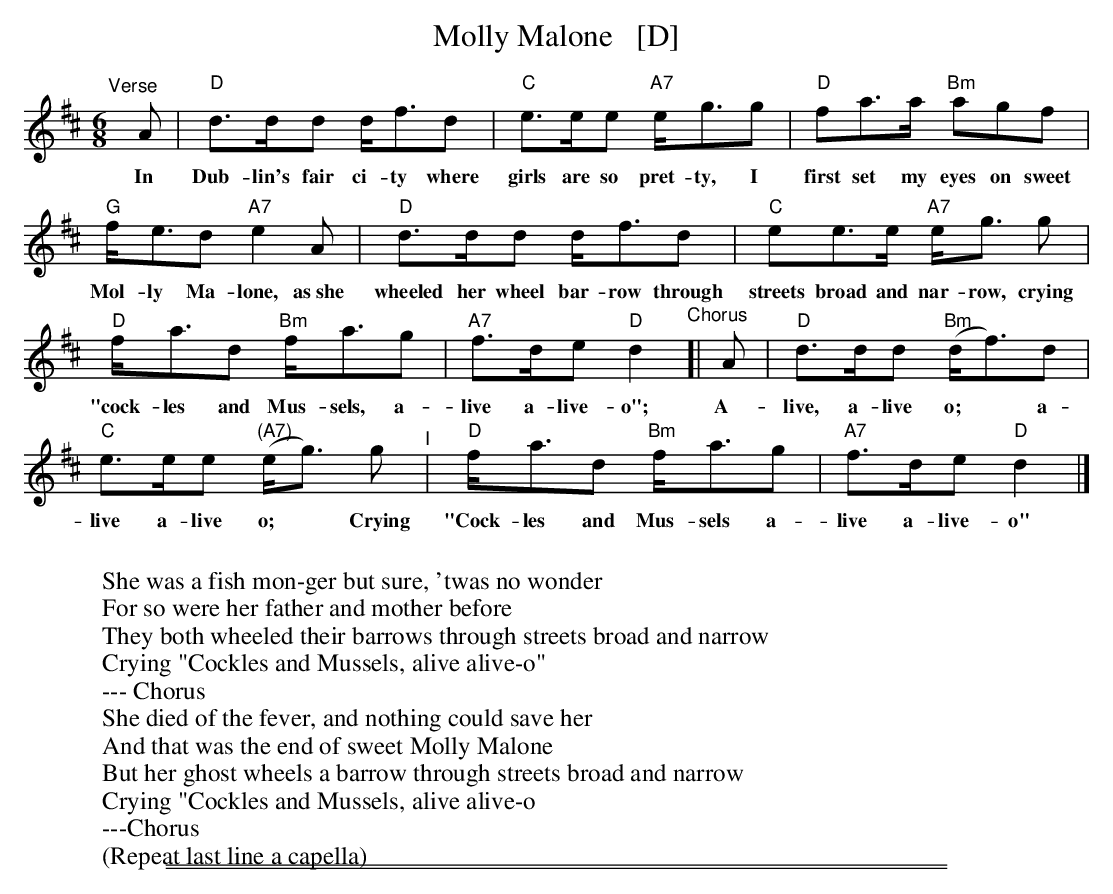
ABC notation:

X:1
T: Molly Malone   [D]
M: 6/8
L: 1/8
K: D
"^Verse"[|] A | "D"d>dd d<fd | "C"e>ee "A7"e<gg | "D"fa>a "Bm"agf | "G"f<ed "A7"e2
w: In Dub-lin's fair ci-ty where girls are so pret-ty, I first set my eyes on sweet Mol-ly Ma-lone,
A | "D"d>dd d<fd | "C"ee>e "A7"e<g
w: as~she wheeled her wheel bar-row through streets broad and nar-row,
g | "D"f<ad "Bm"f<ag | "A7"f>de "D"d2
w: crying "cock-les and Mus-sels, a-live a-live-o";
"^Chorus"[| A | "D"d>dd "Bm"(d<f)d | "C"e>ee "(A7)"(e<g) g "^I"| "D"f<ad "Bm"f<ag | "A7"f>de "D"d2 |]
w: A-live, a-live o;* a-live a-live o;* Crying "Cock-les and Mus-sels a-live a-live-o"
W:
W: She was a fish mon-ger but sure, 'twas no wonder
W: For so were her father and mother before
W: They both wheeled their barrows through streets broad and narrow
W: Crying "Cockles and Mussels, alive alive-o"
W:--- Chorus
W: She died of the fever, and nothing could save her
W: And that was the end of sweet Molly Malone
W: But her ghost wheels a barrow through streets broad and narrow
W: Crying "Cockles and Mussels, alive alive-o
W:---Chorus
W: (Repeat last line a capella)
